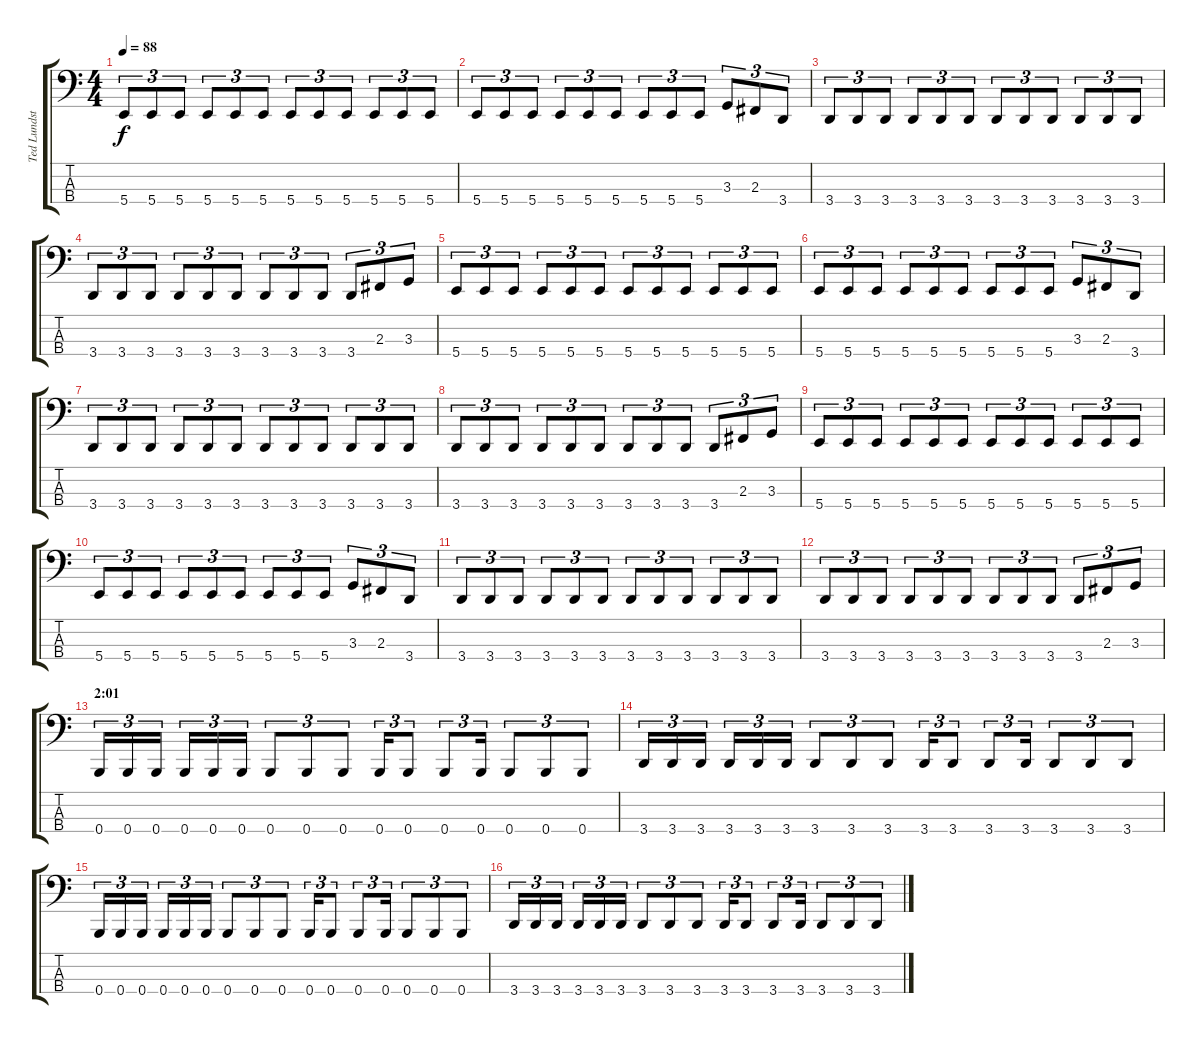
\track ("Ted Lundström" "Ted Lundst") {instrument electricbassfinger}
\staff {score tabs}
\tuning (D2 A1 E1 B0) {hide}
\ts (4 4)
\tempo 88
\clef f4
\ks c
5.4.8{tu (3 2) dy f} 5.4.8{tu (3 2)} 5.4.8{tu (3 2)} 5.4.8{tu (3 2)} 5.4.8{tu (3 2)} 5.4.8{tu (3 2)} 5.4.8{tu (3 2)} 5.4.8{tu (3 2)} 5.4.8{tu (3 2)} 5.4.8{tu (3 2)} 5.4.8{tu (3 2)} 5.4.8{tu (3 2)} |
5.4.8{tu (3 2)} 5.4.8{tu (3 2)} 5.4.8{tu (3 2)} 5.4.8{tu (3 2)} 5.4.8{tu (3 2)} 5.4.8{tu (3 2)} 5.4.8{tu (3 2)} 5.4.8{tu (3 2)} 5.4.8{tu (3 2)} 3.3.8{tu (3 2)} 2.3.8{tu (3 2)} 3.4.8{tu (3 2)} |
3.4.8{tu (3 2)} 3.4.8{tu (3 2)} 3.4.8{tu (3 2)} 3.4.8{tu (3 2)} 3.4.8{tu (3 2)} 3.4.8{tu (3 2)} 3.4.8{tu (3 2)} 3.4.8{tu (3 2)} 3.4.8{tu (3 2)} 3.4.8{tu (3 2)} 3.4.8{tu (3 2)} 3.4.8{tu (3 2)} |
3.4.8{tu (3 2)} 3.4.8{tu (3 2)} 3.4.8{tu (3 2)} 3.4.8{tu (3 2)} 3.4.8{tu (3 2)} 3.4.8{tu (3 2)} 3.4.8{tu (3 2)} 3.4.8{tu (3 2)} 3.4.8{tu (3 2)} 3.4.8{tu (3 2)} 2.3.8{tu (3 2)} 3.3.8{tu (3 2)} |
5.4.8{tu (3 2)} 5.4.8{tu (3 2)} 5.4.8{tu (3 2)} 5.4.8{tu (3 2)} 5.4.8{tu (3 2)} 5.4.8{tu (3 2)} 5.4.8{tu (3 2)} 5.4.8{tu (3 2)} 5.4.8{tu (3 2)} 5.4.8{tu (3 2)} 5.4.8{tu (3 2)} 5.4.8{tu (3 2)} |
5.4.8{tu (3 2)} 5.4.8{tu (3 2)} 5.4.8{tu (3 2)} 5.4.8{tu (3 2)} 5.4.8{tu (3 2)} 5.4.8{tu (3 2)} 5.4.8{tu (3 2)} 5.4.8{tu (3 2)} 5.4.8{tu (3 2)} 3.3.8{tu (3 2)} 2.3.8{tu (3 2)} 3.4.8{tu (3 2)} |
3.4.8{tu (3 2)} 3.4.8{tu (3 2)} 3.4.8{tu (3 2)} 3.4.8{tu (3 2)} 3.4.8{tu (3 2)} 3.4.8{tu (3 2)} 3.4.8{tu (3 2)} 3.4.8{tu (3 2)} 3.4.8{tu (3 2)} 3.4.8{tu (3 2)} 3.4.8{tu (3 2)} 3.4.8{tu (3 2)} |
3.4.8{tu (3 2)} 3.4.8{tu (3 2)} 3.4.8{tu (3 2)} 3.4.8{tu (3 2)} 3.4.8{tu (3 2)} 3.4.8{tu (3 2)} 3.4.8{tu (3 2)} 3.4.8{tu (3 2)} 3.4.8{tu (3 2)} 3.4.8{tu (3 2)} 2.3.8{tu (3 2)} 3.3.8{tu (3 2)} |
5.4.8{tu (3 2)} 5.4.8{tu (3 2)} 5.4.8{tu (3 2)} 5.4.8{tu (3 2)} 5.4.8{tu (3 2)} 5.4.8{tu (3 2)} 5.4.8{tu (3 2)} 5.4.8{tu (3 2)} 5.4.8{tu (3 2)} 5.4.8{tu (3 2)} 5.4.8{tu (3 2)} 5.4.8{tu (3 2)} |
5.4.8{tu (3 2)} 5.4.8{tu (3 2)} 5.4.8{tu (3 2)} 5.4.8{tu (3 2)} 5.4.8{tu (3 2)} 5.4.8{tu (3 2)} 5.4.8{tu (3 2)} 5.4.8{tu (3 2)} 5.4.8{tu (3 2)} 3.3.8{tu (3 2)} 2.3.8{tu (3 2)} 3.4.8{tu (3 2)} |
3.4.8{tu (3 2)} 3.4.8{tu (3 2)} 3.4.8{tu (3 2)} 3.4.8{tu (3 2)} 3.4.8{tu (3 2)} 3.4.8{tu (3 2)} 3.4.8{tu (3 2)} 3.4.8{tu (3 2)} 3.4.8{tu (3 2)} 3.4.8{tu (3 2)} 3.4.8{tu (3 2)} 3.4.8{tu (3 2)} |
3.4.8{tu (3 2)} 3.4.8{tu (3 2)} 3.4.8{tu (3 2)} 3.4.8{tu (3 2)} 3.4.8{tu (3 2)} 3.4.8{tu (3 2)} 3.4.8{tu (3 2)} 3.4.8{tu (3 2)} 3.4.8{tu (3 2)} 3.4.8{tu (3 2)} 2.3.8{tu (3 2)} 3.3.8{tu (3 2)} |
\section ("" "2:01")
0.4.16{tu (3 2)} 0.4.16{tu (3 2)} 0.4.16{tu (3 2)} 0.4.16{tu (3 2)} 0.4.16{tu (3 2)} 0.4.16{tu (3 2)} 0.4.8{tu (3 2)} 0.4.8{tu (3 2)} 0.4.8{tu (3 2)} 0.4.16{tu (3 2)} 0.4.8{tu (3 2)} 0.4.8{tu (3 2)} 0.4.16{tu (3 2)} 0.4.8{tu (3 2)} 0.4.8{tu (3 2)} 0.4.8{tu (3 2)} |
3.4.16{tu (3 2)} 3.4.16{tu (3 2)} 3.4.16{tu (3 2)} 3.4.16{tu (3 2)} 3.4.16{tu (3 2)} 3.4.16{tu (3 2)} 3.4.8{tu (3 2)} 3.4.8{tu (3 2)} 3.4.8{tu (3 2)} 3.4.16{tu (3 2)} 3.4.8{tu (3 2)} 3.4.8{tu (3 2)} 3.4.16{tu (3 2)} 3.4.8{tu (3 2)} 3.4.8{tu (3 2)} 3.4.8{tu (3 2)} |
0.4.16{tu (3 2)} 0.4.16{tu (3 2)} 0.4.16{tu (3 2)} 0.4.16{tu (3 2)} 0.4.16{tu (3 2)} 0.4.16{tu (3 2)} 0.4.8{tu (3 2)} 0.4.8{tu (3 2)} 0.4.8{tu (3 2)} 0.4.16{tu (3 2)} 0.4.8{tu (3 2)} 0.4.8{tu (3 2)} 0.4.16{tu (3 2)} 0.4.8{tu (3 2)} 0.4.8{tu (3 2)} 0.4.8{tu (3 2)} |
3.4.16{tu (3 2)} 3.4.16{tu (3 2)} 3.4.16{tu (3 2)} 3.4.16{tu (3 2)} 3.4.16{tu (3 2)} 3.4.16{tu (3 2)} 3.4.8{tu (3 2)} 3.4.8{tu (3 2)} 3.4.8{tu (3 2)} 3.4.16{tu (3 2)} 3.4.8{tu (3 2)} 3.4.8{tu (3 2)} 3.4.16{tu (3 2)} 3.4.8{tu (3 2)} 3.4.8{tu (3 2)} 3.4.8{tu (3 2)}
